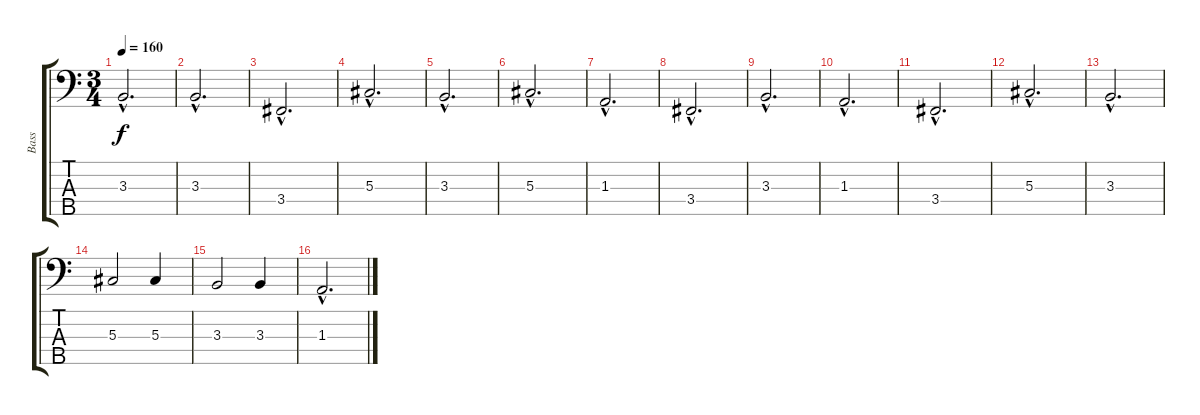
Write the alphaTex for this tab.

\track ("Bass" "Bass") {instrument electricbasspick}
\staff {score tabs}
\tuning (Gb2 Db2 Ab1 Eb1 Bb0) {hide}
\ts (3 4)
\tempo 160
\clef f4
\ks c
3.3{hac}.2{d dy f} |
3.3{hac}.2{d} |
3.4{hac}.2{d} |
5.3{hac}.2{d} |
3.3{hac}.2{d} |
5.3{hac}.2{d} |
1.3{hac}.2{d} |
3.4{hac}.2{d} |
3.3{hac}.2{d} |
1.3{hac}.2{d} |
3.4{hac}.2{d} |
5.3{hac}.2{d} |
3.3{hac}.2{d} |
5.3.2 5.3.4 |
3.3.2 3.3.4 |
1.3{hac}.2{d}
